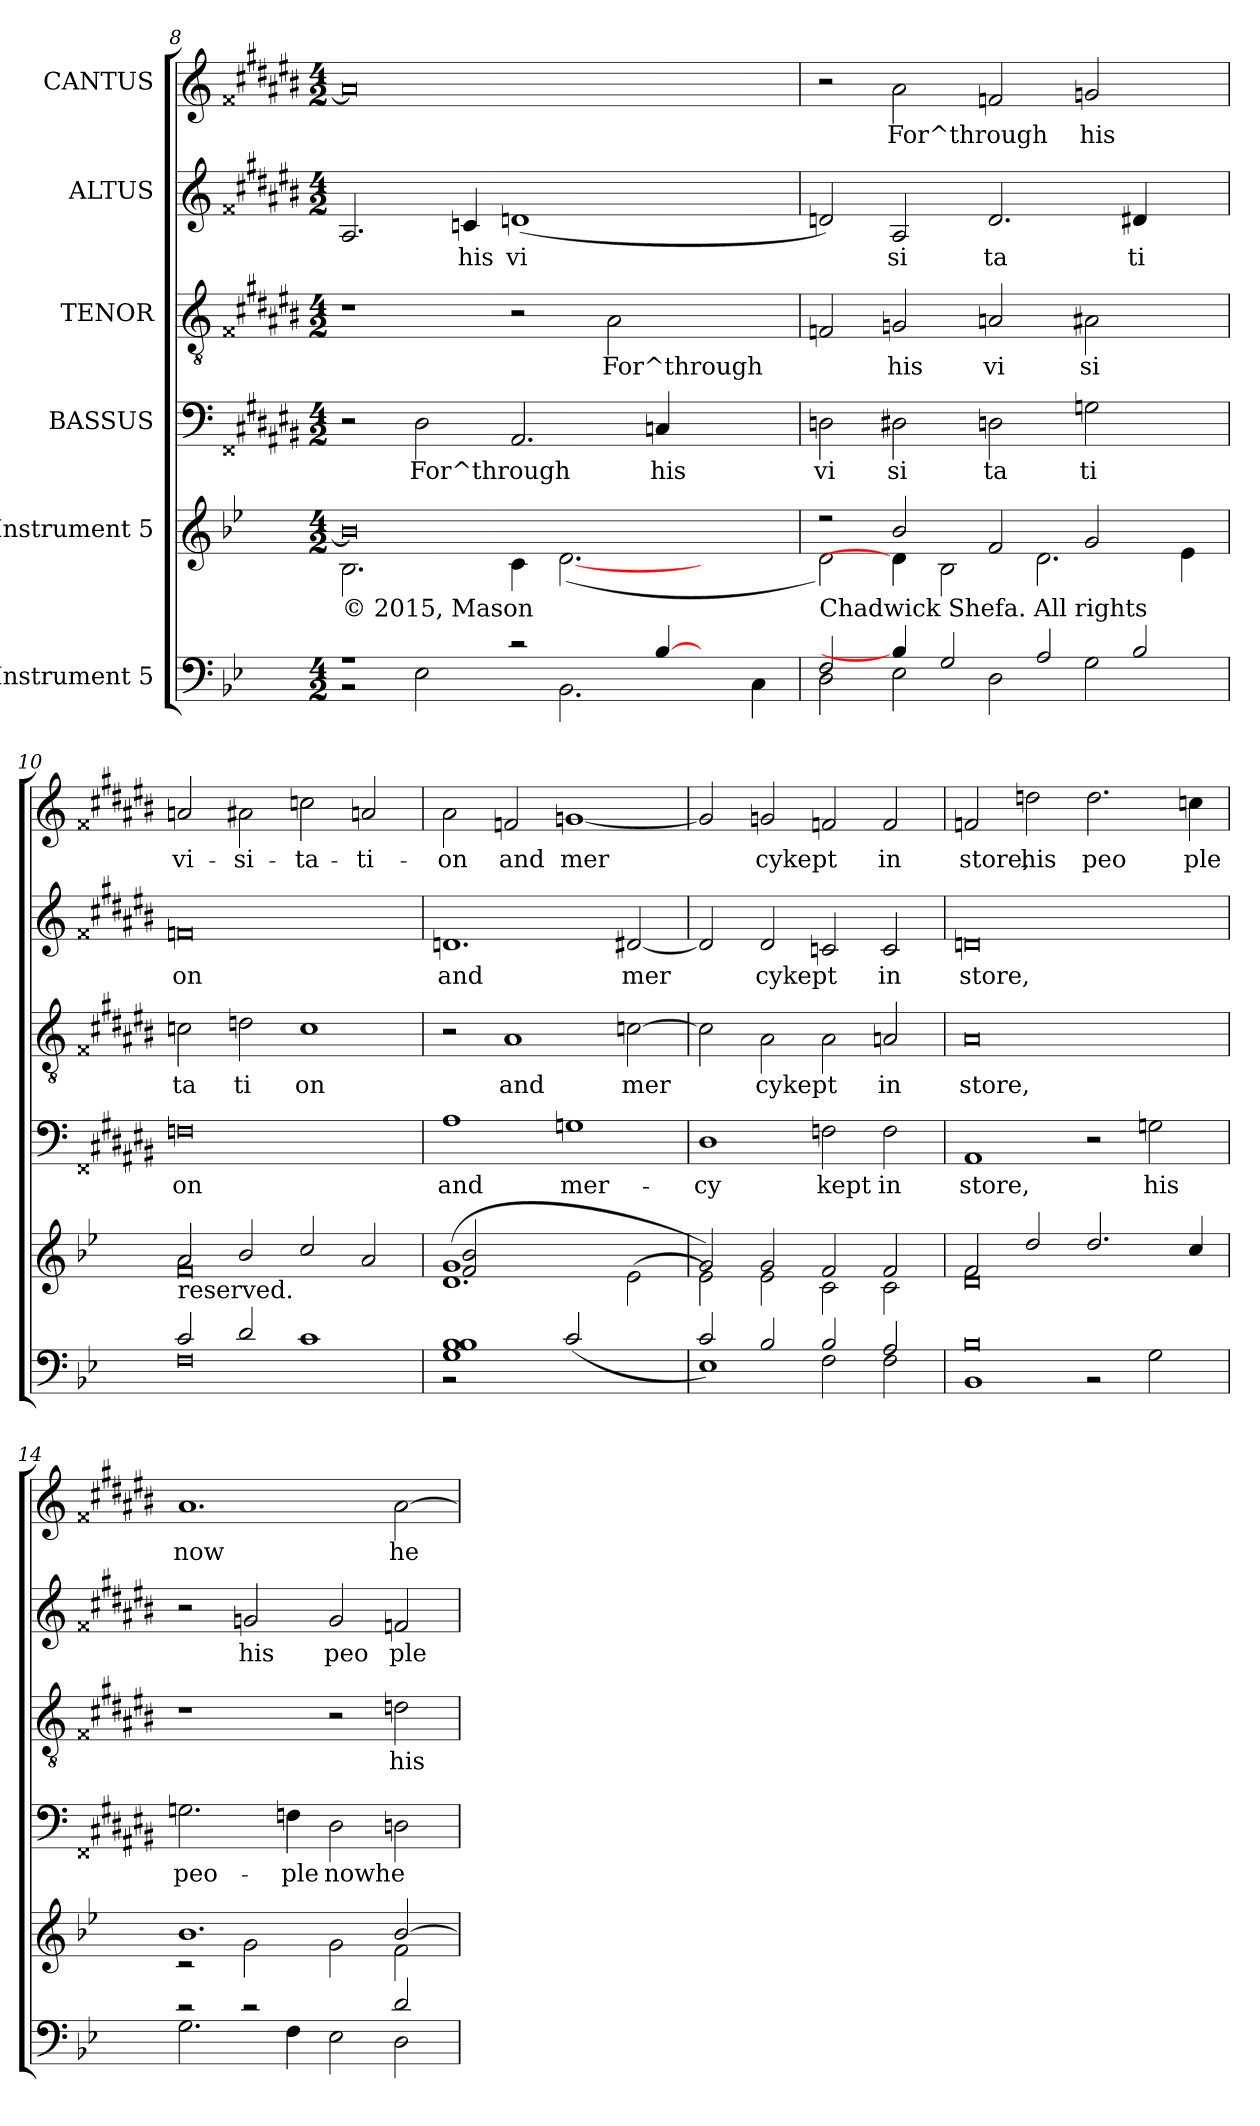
**kern	**kern	**kern	**text	**kern	**text	**kern	**text	**kern	**text
*part6	*part5	*part4	*part4	*part3	*part3	*part2	*part2	*part1	*part1
*staff6	*staff5	*staff4	*staff4	*staff3	*staff3	*staff2	*staff2	*staff1	*staff1
*I"Instrument 5	*I"Instrument 5	*I"BASSUS	*	*I"TENOR	*	*I"ALTUS	*	*I"CANTUS	*
*clefF4	*clefG2	*clefF4	*	*clefGv2	*	*clefG2	*	*clefG2	*
*	*	*ITrd1c2	*	*ITrd1c2	*	*ITrd1c2	*	*ITrd1c2	*
*k[b-e-]	*k[b-e-]	*k[f##c#g#d#a#e#b#]	*	*k[f##c#g#d#a#e#b#]	*	*k[f##c#g#d#a#e#b#]	*	*k[f##c#g#d#a#e#b#]	*
*B-:	*B-:	*G#:	*	*G#:	*	*G#:	*	*G#:	*
*M4/2	*M4/2	*M4/2	*	*M4/2	*	*M4/2	*	*M4/2	*
=8	=8	=8	=8	=8	=8	=8	=8	=8	=8
*^	*^	*	*	*	*	*	*	*	*
!	!	!LO:TX:b:t=© 2015, Mason	!	!	!	!	!	!	!	!	!
!	!	!	!	!	!	!	!	!	!LO:LY:b:cj	!	!LO:LY:b:cj
1r	2r	0b-]	2.B-\	2r	.	1r	.	2.G#/	.	0g#]	.
!	!	!	!	!	!LO:LY:b:cj	!	!	!	!	!	!
.	2E-\	.	.	2C#\	For^through	.	.	.	.	.	.
!	!	!	!	!	!	!	!	!	!LO:LY:b:cj	!	!
.	.	.	4ryy	.	.	.	.	4B-/	his	.	.
!	!	!	!	!	!LO:LY:b:cj	!	!	!	!LO:LY:b:cj	!	!
2r	4ryy	.	4c\	2.GG#/	.	2r	.	(<1c	vi	.	.
.	2.BB-\	.	(<[2.d	.	.	.	.	.	.	.	.
!	!	!	!	!	!	!	!LO:LY:b:cj	!	!	!	!
4ryy	.	.	.	.	.	2G#\	For^through	.	.	.	.
!	!	!	!	!	!LO:LY:b:cj	!	!	!	!	!	!
[4B-/	.	.	.	4BB-/	his	.	.	.	.	.	.
2ryy	4ryy	2ryy	2ryy	2ryy	.	2ryy	.	2ryy	.	2ryy	.
.	4C\	.	.	.	.	.	.	.	.	.	.
=9	=9	=9	=9	=9	=9	=9	=9	=9	=9	=9	=9
!	!	!LO:TX:b:t=Chadwick Shefa. All rights	!	!	!	!	!	!	!	!	!
!	!	!	!	!	!LO:LY:b:cj	!	!LO:LY:b:cj	!	!LO:LY:b:cj	!	!
2F/	2D\	2r	2d\)	2C\	vi	2E-/	.	2c/)	.	2r	.
!	!	!	!	!	!LO:LY:b:cj	!	!LO:LY:b:cj	!	!LO:LY:b:cj	!	!LO:LY:b:cj
4B-/]	2E-\	2b-/	4d]	2C#\	si	2F/	his	2G#/	si	2g#\	For^through
2G/	.	.	2B-\	.	.	.	.	.	.	.	.
!	!	!	!	!	!LO:LY:b:cj	!	!LO:LY:b:cj	!	!LO:LY:b:cj	!	!LO:LY:b:cj
.	2D\	2f/	.	2C\	ta	2G/	vi	2.c/	ta	2e-/	.
2A/	.	.	2.d\	.	.	.	.	.	.	.	.
!	!	!	!	!	!LO:LY:b:cj	!	!LO:LY:b:cj	!	!	!	!LO:LY:b:cj
.	2G\	2g/	.	2F\	ti	2G#\	si	.	.	2f/	his
!	!	!	!	!	!	!	!	!	!LO:LY:b:cj	!	!
2B-/	.	.	.	.	.	.	.	4c#/	ti	.	.
.	4ryy	4ryy	4e-\	4ryy	.	4ryy	.	4ryy	.	4ryy	.
=10	=10	=10	=10	=10	=10	=10	=10	=10	=10	=10	=10
!	!	!LO:TX:b:t=reserved.	!	!	!	!	!	!	!	!	!
!	!	!	!	!	!LO:LY:b:cj	!	!LO:LY:b:cj	!	!LO:LY:b:cj	!	!LO:LY:b:cj
2c/	0F	2a/	0f	0E-	on	2B-\	ta	0e-	on	2g/	vi-
!	!	!	!	!	!	!	!LO:LY:b:cj	!	!	!	!LO:LY:b:cj
2d/	.	2b-/	.	.	.	2c\	ti	.	.	2g#\	-si-
!	!	!	!	!	!	!	!LO:LY:b:cj	!	!	!	!LO:LY:b:cj
1c	.	2cc/	.	.	.	1B-	on	.	.	2b-\	-ta-
!	!	!	!	!	!	!	!	!	!	!	!LO:LY:b:cj
.	.	2a/	.	.	.	.	.	.	.	2g/	-ti-
!!LO:PB:g=z
=11	=11	=11	=11	=11	=11	=11	=11	=11	=11	=11	=11
*	*	*	*^	*	*	*	*	*	*	*	*
!	!	!	!	!	!	!LO:LY:b:cj	!	!	!	!LO:LY:b:cj	!	!LO:LY:b:cj
1B- 1B- 1G	2r	(>1g	2b-/ 2f/	1.d	1G#	and	2r	.	1.c	and	2g#\	-on
!	!	!	!	!	!	!	!	!LO:LY:b:cj	!	!	!	!LO:LY:b:cj
.	2ryy	.	1.ryy	.	.	.	1G#	and	.	.	2e-/	and
!	!	!	!	!	!	!LO:LY:b:cj	!	!	!	!	!	!LO:LY:b:cj
2ryy	(>2c/	1ryy	.	.	1F	mer-	.	.	.	.	[<1f	mer
!	!	!	!	!	!	!	!	!LO:LY:b:cj	!	!LO:LY:b:cj	!	!
2ryy	2ryy	.	.	(<2e-\	.	.	[>2B-\	mer-	[<2c#/	mer	.	.
=12	=12	=12	=12	=12	=12	=12	=12	=12	=12	=12	=12	=12
!	!	!	!	!	!	!LO:LY:b:cj	!	!LO:LY:b:cj	!	!LO:LY:b:cj	!	!LO:LY:b:cj
*	*	*	*v	*v	*	*	*	*	*	*	*	*
1E-	2c/)	2g/)	2e-\)	1C#	-cy	2B-\]	--	2c#/]	.	2f/]	.
!	!	!	!	!	!	!	!LO:LY:b:cj	!	!LO:LY:b:cj	!	!LO:LY:b:cj
.	2B-/	2g/	2e-\	.	.	2G#\	-cykept	2c#/	cykept	2f/	cykept
!	!	!	!	!	!LO:LY:b:cj	!	!LO:LY:b:cj	!	!LO:LY:b:cj	!	!LO:LY:b:cj
2F\	2B-/	2f/	2c\	2E-\	kept	2G#\	.	2B-/	.	2e-/	.
!	!	!	!	!	!LO:LY:b:cj	!	!LO:LY:b:cj	!	!LO:LY:b:cj	!	!LO:LY:b:cj
2A/	2F\	2f/	2c\	2E-\	in	2G/	in	2B-/	in	2e-/	in
=13	=13	=13	=13	=13	=13	=13	=13	=13	=13	=13	=13
!	!	!	!	!	!LO:LY:b:cj	!	!LO:LY:b:cj	!	!LO:LY:b:cj	!	!LO:LY:b:cj
0B-	1BB-	2f/	0d	1GG#	store,	0G#	store,	0c	store,	2e-/	store,
!	!	!	!	!	!	!	!	!	!	!	!LO:LY:b:cj
.	.	2dd/	.	.	.	.	.	.	.	2cc\	his
!	!	!	!	!	!	!	!	!	!	!	!LO:LY:b:cj
.	2r	2.dd/	.	2r	.	.	.	.	.	2.cc\	peo
!	!	!	!	!	!LO:LY:b:cj	!	!	!	!	!	!
.	2G\	.	.	2F\	his	.	.	.	.	.	.
!	!	!	!	!	!	!	!	!	!	!	!LO:LY:b:cj
.	.	4cc/	.	.	.	.	.	.	.	4b-\	ple
=14	=14	=14	=14	=14	=14	=14	=14	=14	=14	=14	=14
!	!	!	!	!	!LO:LY:b:cj	!	!	!	!	!	!LO:LY:b:cj
2r	2.G\	1.b-	2r	2.F\	peo-	1r	.	2r	.	1.g#	now
!	!	!	!	!	!	!	!	!	!LO:LY:b:cj	!	!
2r	.	.	2g\	.	.	.	.	2f/	his	.	.
!	!	!	!	!	!LO:LY:b:cj	!	!	!	!	!	!
.	4F\	.	.	4E-\	-ple	.	.	.	.	.	.
!	!	!	!	!	!LO:LY:b:cj	!	!	!	!LO:LY:b:cj	!	!
2ryy	2E-\	.	2g\	2C#\	nowhe	2r	.	2f/	peo	.	.
!	!	!	!	!	!LO:LY:b:cj	!	!LO:LY:b:cj	!	!LO:LY:b:cj	!	!LO:LY:b:cj
2d/	2D\	[>2b-/	2f\	2C\	.	2c\	his	2e-/	ple	[>2g#\	he
*v	*v	*	*	*	*	*	*	*	*	*	*
*	*v	*v	*	*	*	*	*	*	*	*
=	=	=	=	=	=	=	=	=	=
*-	*-	*-	*-	*-	*-	*-	*-	*-	*-
